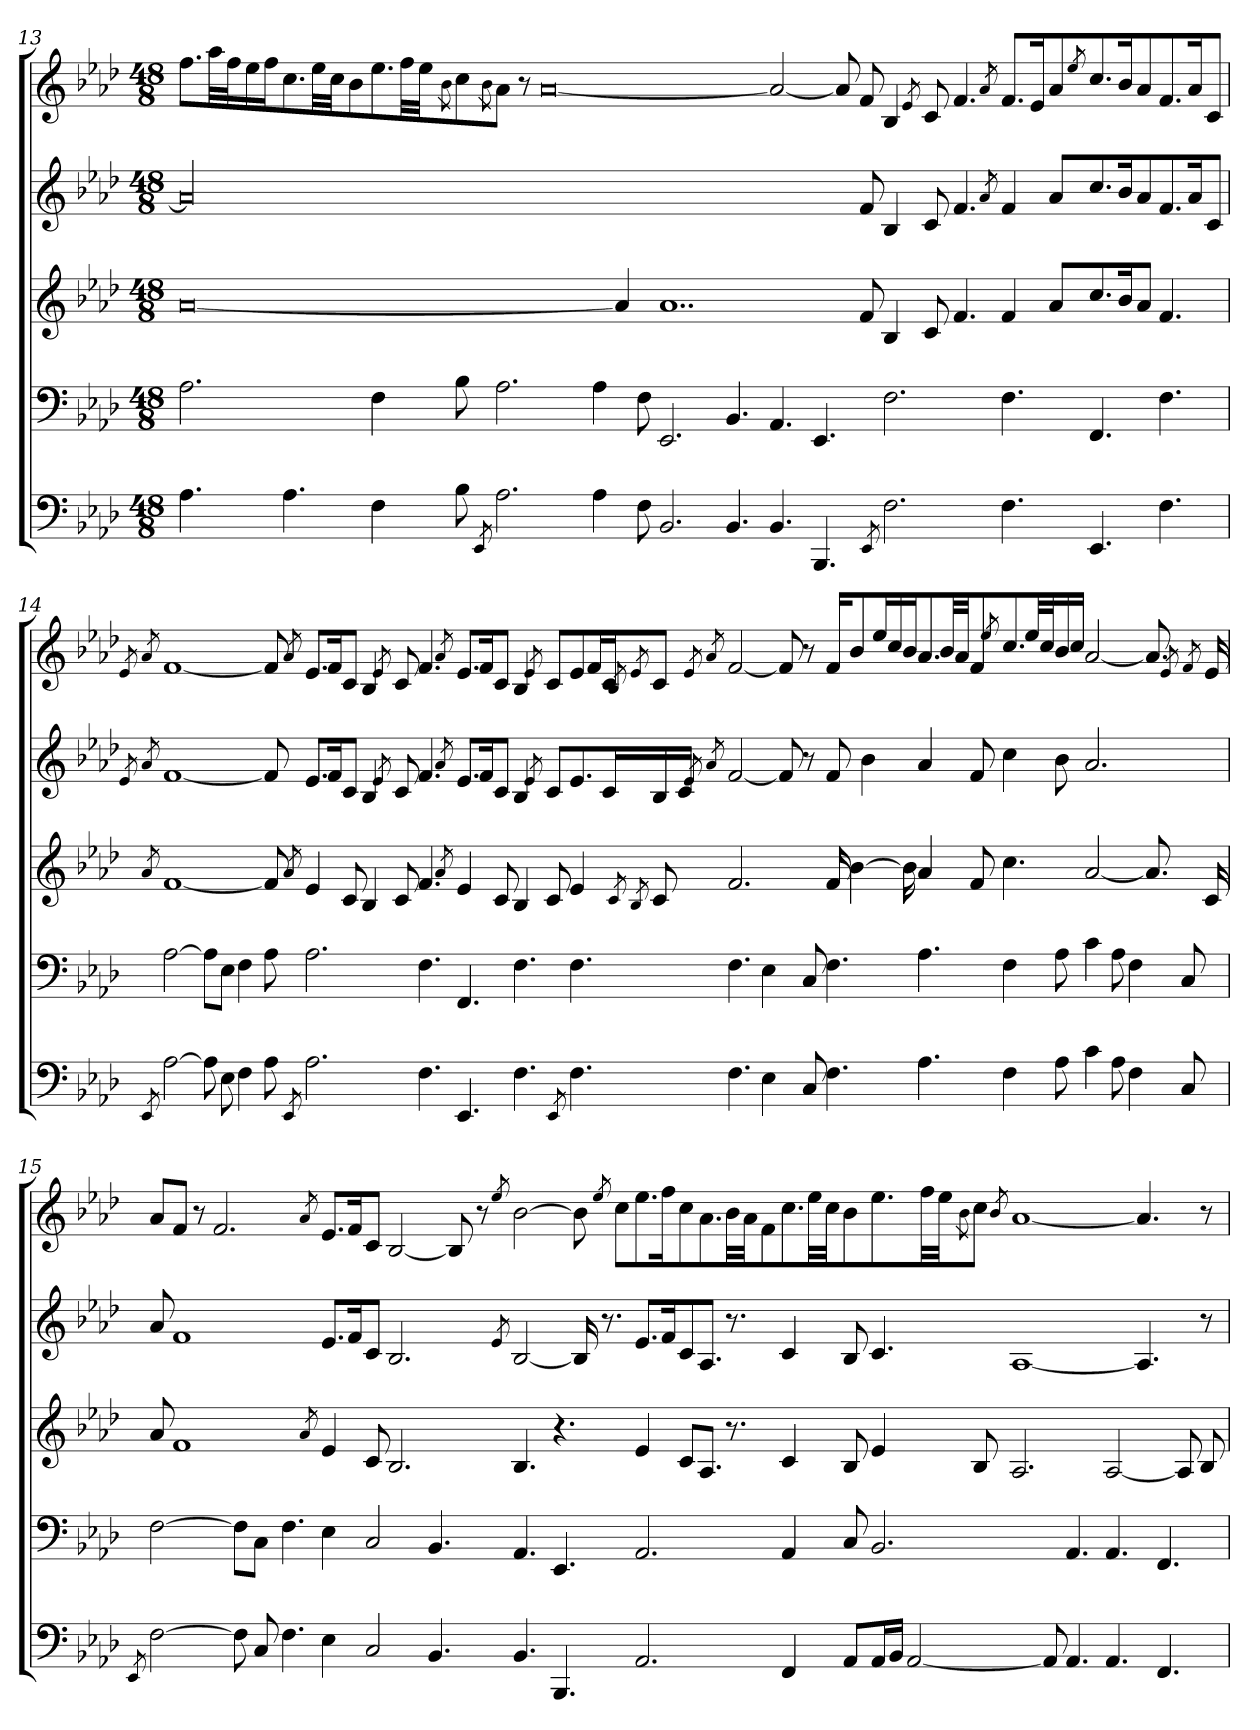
**kern	**kern	**kern	**kern	**kern
*part5	*part4	*part3	*part2	*part1
*staff5	*staff4	*staff3	*staff2	*staff1
*clefF4	*clefF4	*clefG2	*clefG2	*clefG2
*k[b-e-a-d-]	*k[b-e-a-d-]	*k[b-e-a-d-]	*k[b-e-a-d-]	*k[b-e-a-d-]
*M48/8	*M48/8	*M48/8	*M48/8	*M48/8
=13	=13	=13	=13	=13
4.A-	2.A-	[0a-	00a-]	8.ff\L
.	.	.	.	32aa-\LL
.	.	.	.	32ff\J
.	.	.	.	16ee-\
.	.	.	.	16ff\J
4.A-	.	.	.	8.cc\
.	.	.	.	32ee-\LL
.	.	.	.	32cc\JJ
.	.	.	.	8b-\
4F	4F	.	.	8.ee-\
.	.	.	.	32ff\LL
.	.	.	.	32ee-\JJ
.	.	.	.	8qb-\
8B-	8B-	.	.	8cc\
8qEE-	.	.	.	8qb-\
2.A-	2.A-	.	.	8a-\J
.	.	.	.	8r
.	.	.	.	[0a-
4A-	4A-	.	.	.
.	.	4a-]	.	.
8F	8F	.	.	.
2.BB-	2.EE-	1..a-	.	.
4.BB-	4.BB-	.	.	.
4.BB-	4.AA-	.	.	2a-_
4.BBB-	4.EE-	.	.	.
.	.	.	.	8a-]
.	.	8f	8f	8f
8qEE-	.	.	.	.
2.F	2.F	4B-	4B-	4B-
.	.	.	.	8qe-
.	.	8c	8c	8c
.	.	4.f	4.f	4.f
.	.	.	8qa-	8qa-
4.F	4.F	4f	4f	8.f/L
.	.	.	.	16e-/K
.	.	8a-/L	8a-/L	8a-/
.	.	.	.	8qee-/
4.EE-	4.FF	8.cc/	8.cc/	8.cc/
.	.	16b-/K	16b-/K	16b-/K
.	.	8a-/J	8a-/	8a-/
4.F	4.F	4.f	8.f/	8.f/
.	.	.	16a-/K	16a-/K
.	.	.	8c/J	8c/J
=14	=14	=14	=14	=14
.	.	.	8qe-	8qe-
8qEE-	.	8qa-	8qa-	8qa-
[2A-	[2A-	[1f	[1f	[1f
8A-]	8A-\L]	.	.	.
8E-	8E-\J	.	.	.
4F	4F	.	.	.
8A-	8A-	8f]	8f]	8f]
8qEE-	.	8qa-	.	8qa-
2.A-	2.A-	4e-	8.e-/L	8.e-/L
.	.	.	16f/K	16f/K
.	.	8c	8c/J	8c/J
.	.	4B-	4B-	4B-
.	.	.	8qe-	8qe-
.	.	8c	8c	8c
4.F	4.F	4.f	4.f	4.f
.	.	8qa-	8qa-	8qa-
4.EE-	4.FF	4e-	8.e-/L	8.e-/L
.	.	.	16f/K	16f/K
.	.	8c	8c/J	8c/J
4.F	4.F	4B-	4B-	4B-
.	.	.	8qe-	8qe-
.	.	8c	8c/L	8c/L
8qEE-	.	.	.	.
4.F	4.F	4e-	8.e-/	8e-/
.	.	.	.	16f/L
.	.	.	16c/L	16c/J
.	.	8qc	.	8qB-/
.	.	8qB-	.	8qe-/
.	.	8c	16B-/	8c/J
.	.	.	16c/JJ	.
.	.	.	8qe-	8qe-
.	.	.	8qa-	8qa-
4.F	4.F	2.f	[2f	[2f
4E-	4E-	.	.	.
.	.	.	8f]	8f]
8C	8C	.	8r	8r
4.F	4.F	16f	8f	16f/KL
.	.	[4b-	.	8b-/
.	.	.	4b-	.
.	.	.	.	16ee-/L
.	.	.	.	16cc/
.	.	16b-]	.	16b-/J
4.A-	4.A-	4a-	4a-	8.a-/
.	.	.	.	32b-/LL
.	.	.	.	32a-/JJ
.	.	8f	8f	8f/
.	.	.	.	8qee-/
4F	4F	4.cc	4cc	8.cc/
.	.	.	.	32ee-/LL
.	.	.	.	32cc/J
8A-	8A-	.	8b-	16b-/
.	.	.	.	16cc/JJ
4c	4c	[2a-	2.a-	[2a-
8A-	8A-	.	.	.
4F	4F	.	.	.
.	.	8.a-]	.	8.a-]
8C	8C	.	.	.
.	.	.	.	8qe-
.	.	.	.	8qf
.	.	16c	.	16e-
=15	=15	=15	=15	=15
8qEE-	.	.	.	.
[2F	[2F	8a-	8a-	8a-/L
.	.	1f	1f	8f/J
.	.	.	.	8r
.	.	.	.	2.f
8F]	8F\L]	.	.	.
8C	8C\J	.	.	.
4.F	4.F	.	.	.
.	.	8qa-	.	8qa-
4E-	4E-	4e-	8.e-/L	8.e-/L
.	.	.	16f/K	16f/K
2C	2C	8c	8c/J	8c/J
.	.	2.B-	2.B-	[2B-
4.BB-	4.BB-	.	.	.
.	.	.	.	8B-]
.	.	.	.	8r
.	.	.	8qe-	8qee-
4.BB-	4.AA-	4.B-	[2B-	[2b-
4.BBB-	4.EE-	4.r	.	.
.	.	.	16B-]	8b-]
.	.	.	8.r	.
.	.	.	.	8qee-
.	.	.	.	8cc\L
2.AA-	2.AA-	4e-	8.e-/L	8.ee-\
.	.	.	16f/K	16ff\K
.	.	8c/L	8c/	8cc\
.	.	8.A-/J	8.A-/J	8.a-\
.	.	8.r	8.r	32b-\LL
.	.	.	.	32a-\JJ
.	.	.	.	8f\
4FF	4AA-	4c	4c	8.cc\
.	.	.	.	32ee-\LL
.	.	.	.	32cc\JJ
8AA-/L	8C	8B-	8B-	8b-\
16AA-/L	2.BB-	4e-	4.c	8.ee-\
16BB-/JJ	.	.	.	.
[2AA-	.	.	.	.
.	.	.	.	32ff\LL
.	.	.	.	32ee-\JJ
.	.	.	.	8qb-\
.	.	8B-	.	8cc\J
.	.	.	.	8qb-
.	.	2.A-	[1A-	[1a-
8AA-]	.	.	.	.
4.AA-	4.AA-	.	.	.
4.AA-	4.AA-	[2A-	.	.
.	.	.	4.A-]	4.a-]
4.FF	4.FF	.	.	.
.	.	8A-]	.	.
.	.	8B-	8r	8r
=	=	=	=	=
*-	*-	*-	*-	*-
